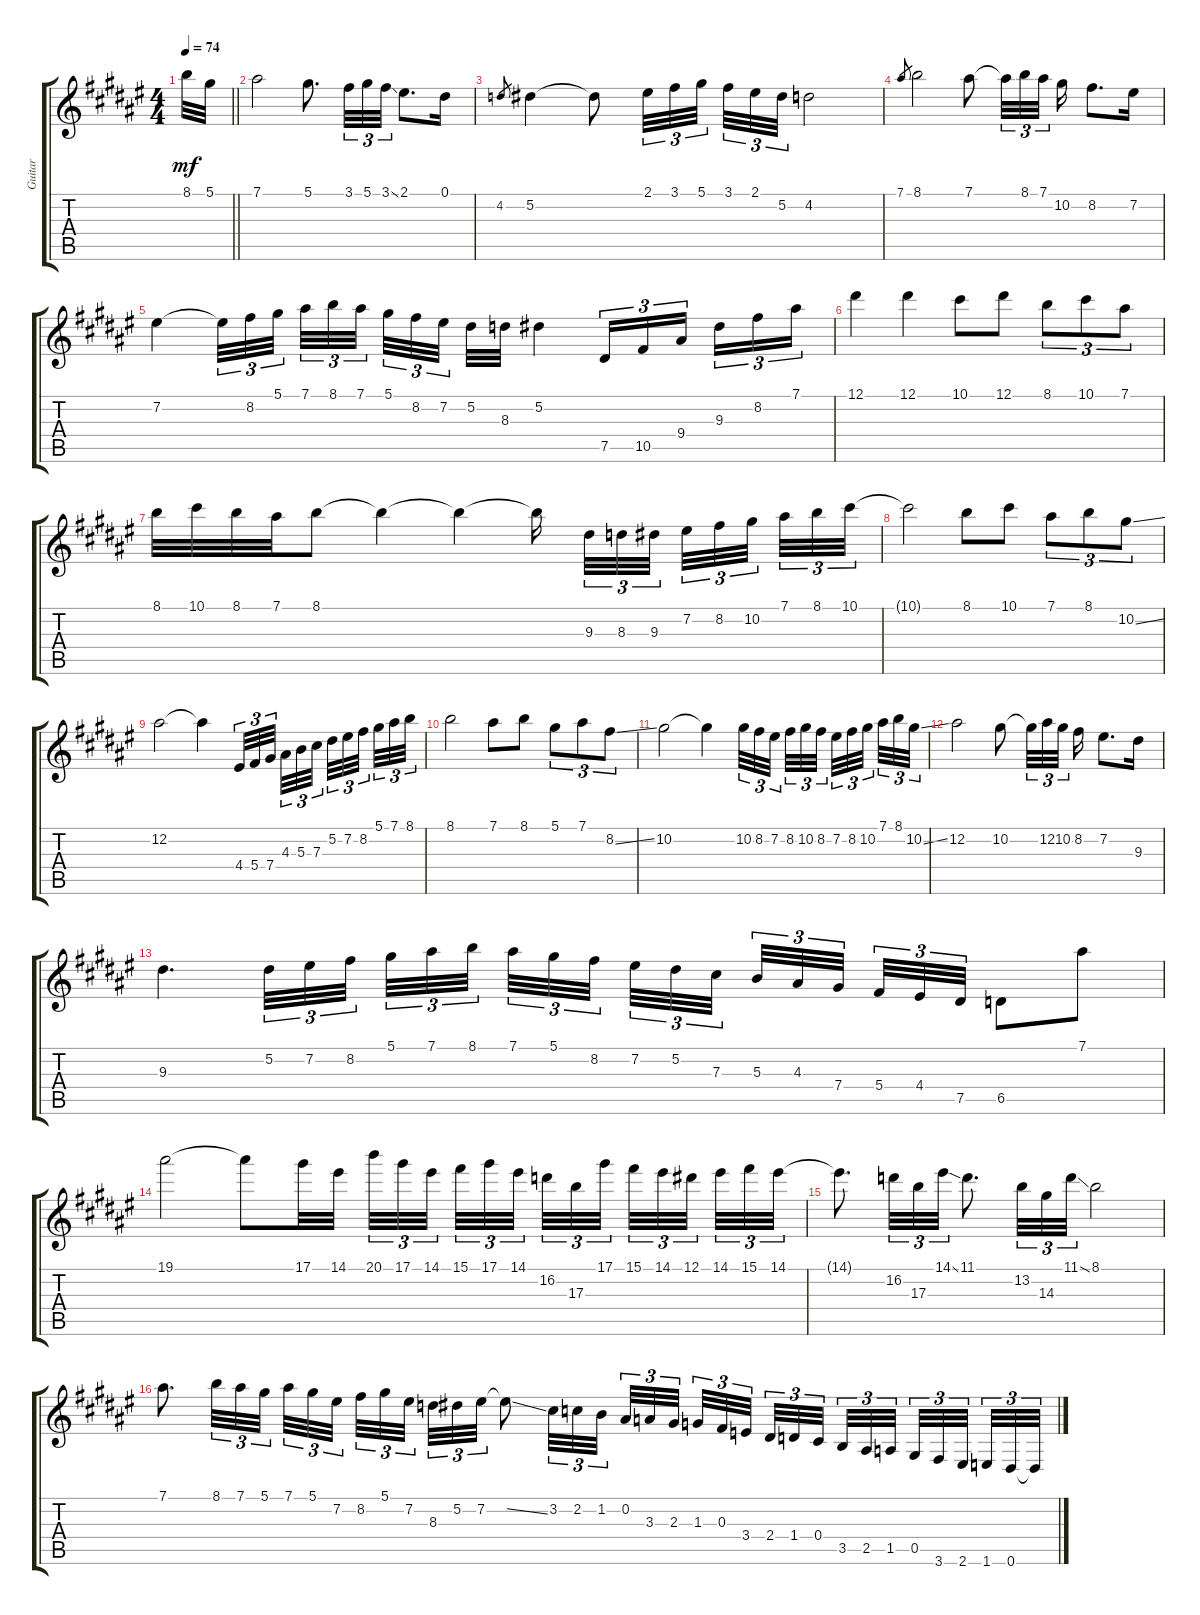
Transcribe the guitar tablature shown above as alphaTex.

\track ("Guitar" "Guitar") {instrument overdrivenguitar}
\staff {score tabs}
\tuning (Eb4 Bb3 Gb3 Db3 Ab2 Eb2) {hide}
\ts (4 4)
\tempo 74
\clef g2
\barLineRight lightlight
\ks d#minor
8.1.32{dy mf instrument overdrivenguitar} 5.1.32 |
7.1.2 5.1.8{d} 3.1.32{tu (3 2)} 5.1.32{tu (3 2)} 3.1{ss}.32{tu (3 2)} 2.1.8{d} 0.1.16 |
4.2.8{gr} 5.2.4 5.2{t}.8 2.1.32{tu (3 2)} 3.1.32{tu (3 2)} 5.1.32{tu (3 2) beam splitsecondary} 3.1.32{tu (3 2)} 2.1.32{tu (3 2)} 5.2.32{tu (3 2)} 4.2.2 |
7.1.8{gr} 8.1.2 7.1.8 7.1{t}.32{tu (3 2)} 8.1.32{tu (3 2)} 7.1.32{tu (3 2) beam splitsecondary} 10.2.16 8.2.8{d} 7.2.16 |
7.2.4 7.2{t}.32{tu (3 2)} 8.2.32{tu (3 2)} 5.1.32{tu (3 2) beam splitsecondary} 7.1.32{tu (3 2)} 8.1.32{tu (3 2)} 7.1.32{tu (3 2) beam splitsecondary} 5.1.32{tu (3 2)} 8.2.32{tu (3 2)} 7.2.32{tu (3 2) beam splitsecondary} 5.2.32 8.3.32 5.2.4 7.5.16{tu (3 2)} 10.5.16{tu (3 2)} 9.4.16{tu (3 2) beam splitsecondary} 9.3.16{tu (3 2)} 8.2.16{tu (3 2)} 7.1.16{tu (3 2)} |
12.1.4 12.1.4 10.1.8 12.1.8 8.1.8{tu (3 2)} 10.1.8{tu (3 2)} 7.1.8{tu (3 2)} |
8.1.32 10.1.32 8.1.32 7.1.32 8.1.8 8.1{t}.4 8.1{t}.4 8.1{t}.16{beam splitsecondary} 9.3.32{tu (3 2)} 8.3.32{tu (3 2)} 9.3.32{tu (3 2) beam splitsecondary} 7.2.32{tu (3 2)} 8.2.32{tu (3 2)} 10.2.32{tu (3 2) beam splitsecondary} 7.1.32{tu (3 2)} 8.1.32{tu (3 2)} 10.1.32{tu (3 2)} |
10.1{t}.2 8.1.8 10.1.8 7.1.8{tu (3 2)} 8.1.8{tu (3 2)} 10.2{ss}.8{tu (3 2)} |
12.2.2 12.2{t}.4 4.4.32{tu (3 2)} 5.4.32{tu (3 2)} 7.4.32{tu (3 2) beam splitsecondary} 4.3.32{tu (3 2)} 5.3.32{tu (3 2)} 7.3.32{tu (3 2) beam splitsecondary} 5.2.32{tu (3 2)} 7.2.32{tu (3 2)} 8.2.32{tu (3 2) beam splitsecondary} 5.1.32{tu (3 2)} 7.1.32{tu (3 2)} 8.1.32{tu (3 2)} |
8.1.2 7.1.8 8.1.8 5.1.8{tu (3 2)} 7.1.8{tu (3 2)} 8.2{ss}.8{tu (3 2)} |
10.2.2 10.2{t}.4 10.2.32{tu (3 2)} 8.2.32{tu (3 2)} 7.2.32{tu (3 2) beam splitsecondary} 8.2.32{tu (3 2)} 10.2.32{tu (3 2)} 8.2.32{tu (3 2) beam splitsecondary} 7.2.32{tu (3 2)} 8.2.32{tu (3 2)} 10.2.32{tu (3 2) beam splitsecondary} 7.1.32{tu (3 2)} 8.1.32{tu (3 2)} 10.2{ss}.32{tu (3 2)} |
12.2.2 10.2.8 10.2{t}.32{tu (3 2)} 12.2.32{tu (3 2)} 10.2.32{tu (3 2) beam splitsecondary} 8.2.16 7.2.8{d} 9.3.16 |
9.3.4{d} 5.2.32{tu (3 2)} 7.2.32{tu (3 2)} 8.2.32{tu (3 2) beam splitsecondary} 5.1.32{tu (3 2)} 7.1.32{tu (3 2)} 8.1.32{tu (3 2)} 7.1.32{tu (3 2)} 5.1.32{tu (3 2)} 8.2.32{tu (3 2) beam splitsecondary} 7.2.32{tu (3 2)} 5.2.32{tu (3 2)} 7.3.32{tu (3 2) beam splitsecondary} 5.3.32{tu (3 2)} 4.3.32{tu (3 2)} 7.4.32{tu (3 2) beam splitsecondary} 5.4.32{tu (3 2)} 4.4.32{tu (3 2)} 7.5.32{tu (3 2)} 6.5.8 7.1.8 |
19.1.2 19.1{t}.8 17.1.32 14.1.32{beam splitsecondary} 20.1.32{tu (3 2)} 17.1.32{tu (3 2)} 14.1.32{tu (3 2)} 15.1.32{tu (3 2)} 17.1.32{tu (3 2)} 14.1.32{tu (3 2) beam splitsecondary} 16.2.32{tu (3 2)} 17.3.32{tu (3 2)} 17.1.32{tu (3 2) beam splitsecondary} 15.1.32{tu (3 2)} 14.1.32{tu (3 2)} 12.1.32{tu (3 2) beam splitsecondary} 14.1.32{tu (3 2)} 15.1.32{tu (3 2)} 14.1.32{tu (3 2)} |
14.1{t}.8{d} 16.2.32{tu (3 2)} 17.3.32{tu (3 2)} 14.1{ss}.32{tu (3 2)} 11.1.8{d} 13.2.32{tu (3 2)} 14.3.32{tu (3 2)} 11.1{ss}.32{tu (3 2)} 8.1.2 |
7.1.8{d} 8.1.32{tu (3 2)} 7.1.32{tu (3 2)} 5.1.32{tu (3 2)} 7.1.32{tu (3 2)} 5.1.32{tu (3 2)} 7.2.32{tu (3 2) beam splitsecondary} 8.2.32{tu (3 2)} 5.1.32{tu (3 2)} 7.2.32{tu (3 2) beam splitsecondary} 8.3.32{tu (3 2)} 5.2.32{tu (3 2)} 7.2.32{tu (3 2)} 7.2{ss t}.8 3.2.32{tu (3 2)} 2.2.32{tu (3 2)} 1.2.32{tu (3 2) beam splitsecondary} 0.2.32{tu (3 2)} 3.3.32{tu (3 2)} 2.3.32{tu (3 2) beam splitsecondary} 1.3.32{tu (3 2)} 0.3.32{tu (3 2)} 3.4.32{tu (3 2)} 2.4.32{tu (3 2)} 1.4.32{tu (3 2)} 0.4.32{tu (3 2) beam splitsecondary} 3.5.32{tu (3 2)} 2.5.32{tu (3 2)} 1.5.32{tu (3 2) beam splitsecondary} 0.5.32{tu (3 2)} 3.6.32{tu (3 2)} 2.6.32{tu (3 2) beam splitsecondary} 1.6.32{tu (3 2)} 0.6.32{tu (3 2)} 0.6{ss t}.32{tu (3 2)}
